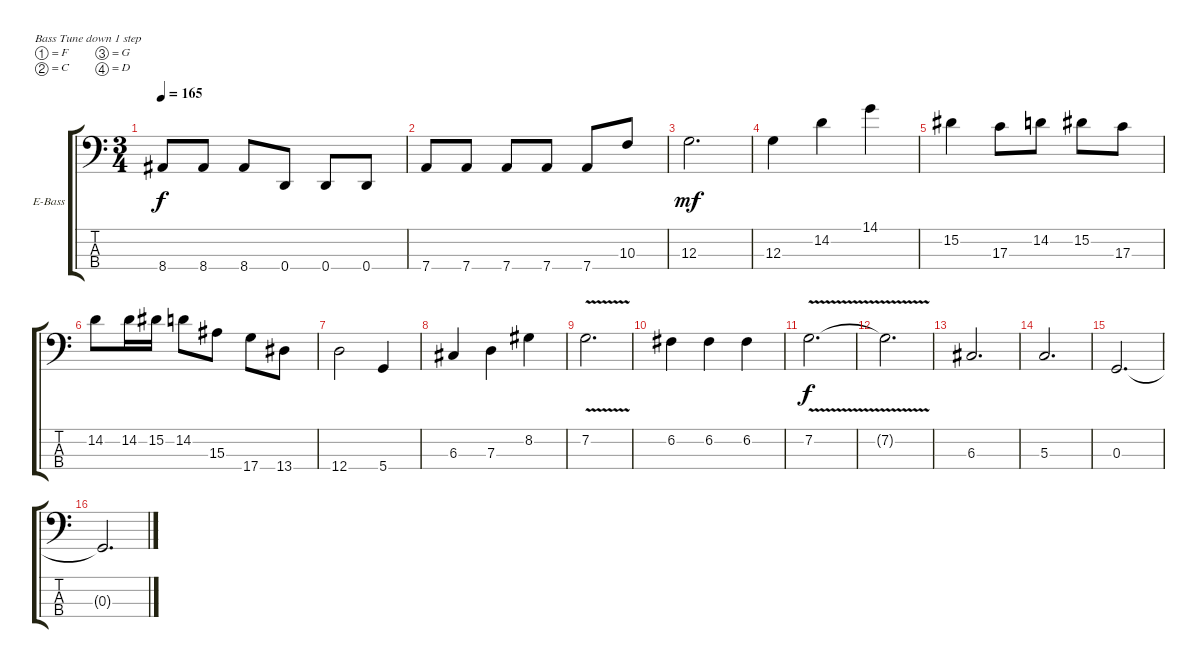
\bracketExtendMode groupsimilarinstruments
\firstSystemTrackNameOrientation horizontal
\otherSystemsTrackNameOrientation horizontal
\track ("Electric Bass" "E-Bass") {instrument electricbassfinger}
\staff {score tabs}
\tuning (F2 C2 G1 D1)
\ts (3 4)
\tempo 165
\clef f4
\ks c
8.4.8{dy f} 8.4.8 8.4.8 0.4.8 0.4.8 0.4.8 |
7.4.8 7.4.8 7.4.8 7.4.8 7.4.8 10.3.8 |
12.3.2{d dy mf} |
12.3.4 14.2.4 14.1.4 |
15.2.4 17.3.8 14.2.8 15.2.8 17.3.8 |
14.2.8 14.2.16 15.2.16 14.2.8 15.3.8 17.4.8 13.4.8 |
12.4.2 5.4.4 |
6.3.4 7.3.4 8.2.4 |
7.2{v}.2{d} |
6.2.4 6.2.4 6.2.4 |
7.2{v}.2{d dy f} |
7.2{v t}.2{d} |
6.3.2{d} |
5.3.2{d} |
0.3.2{d} |
0.3{t}.2{d}
